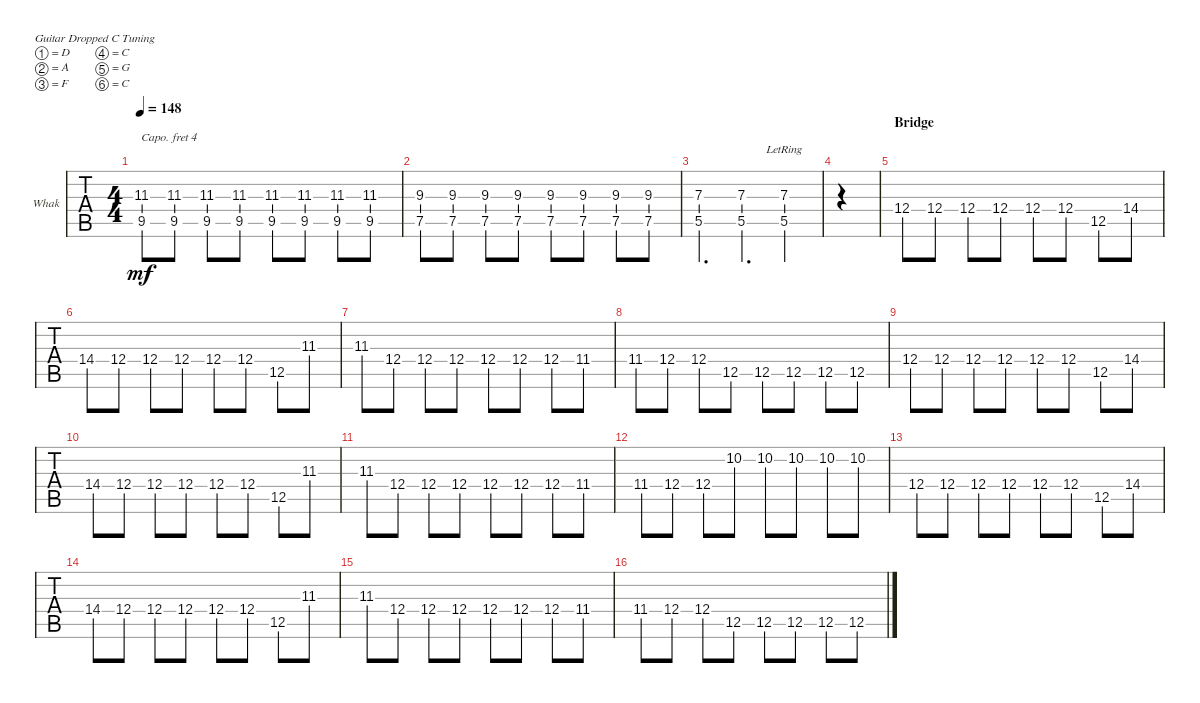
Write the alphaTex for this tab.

\defaultSystemsLayout 4
\bracketExtendMode groupsimilarinstruments
\firstSystemTrackNameOrientation horizontal
\otherSystemsTrackNameOrientation horizontal
\track ("Whakaio" "Whak") {instrument electricguitarclean}
\staff {tabs}
\capo 4
\tuning (D4 A3 F3 C3 G2 C2)
\ts (4 4)
\tempo 148
\clef g2
\ks c
(9.5 11.3).8{dy mf} (9.5 11.3).8 (9.5 11.3).8 (9.5 11.3).8 (9.5 11.3).8 (9.5 11.3).8 (9.5 11.3).8 (9.5 11.3).8 |
(7.5 9.3).8 (7.5 9.3).8 (7.5 9.3).8 (7.5 9.3).8 (7.5 9.3).8 (7.5 9.3).8 (7.5 9.3).8 (7.5 9.3).8 |
(5.5 7.3).4{d} (5.5 7.3).4{d} (5.5{lr} 7.3{lr}).4 |
|
\section ("" "Bridge")
12.4.8 12.4.8 12.4.8 12.4.8 12.4.8 12.4.8 12.5.8 14.4.8 |
14.4.8 12.4.8 12.4.8 12.4.8 12.4.8 12.4.8 12.5.8 11.3.8 |
11.3.8 12.4.8 12.4.8 12.4.8 12.4.8 12.4.8 12.4.8 11.4.8 |
11.4.8 12.4.8 12.4.8 12.5.8 12.5.8 12.5.8 12.5.8 12.5.8 |
12.4.8 12.4.8 12.4.8 12.4.8 12.4.8 12.4.8 12.5.8 14.4.8 |
14.4.8 12.4.8 12.4.8 12.4.8 12.4.8 12.4.8 12.5.8 11.3.8 |
11.3.8 12.4.8 12.4.8 12.4.8 12.4.8 12.4.8 12.4.8 11.4.8 |
11.4.8 12.4.8 12.4.8 10.2.8 10.2.8 10.2.8 10.2.8 10.2.8 |
12.4.8 12.4.8 12.4.8 12.4.8 12.4.8 12.4.8 12.5.8 14.4.8 |
14.4.8 12.4.8 12.4.8 12.4.8 12.4.8 12.4.8 12.5.8 11.3.8 |
11.3.8 12.4.8 12.4.8 12.4.8 12.4.8 12.4.8 12.4.8 11.4.8 |
11.4.8 12.4.8 12.4.8 12.5.8 12.5.8 12.5.8 12.5.8 12.5.8
